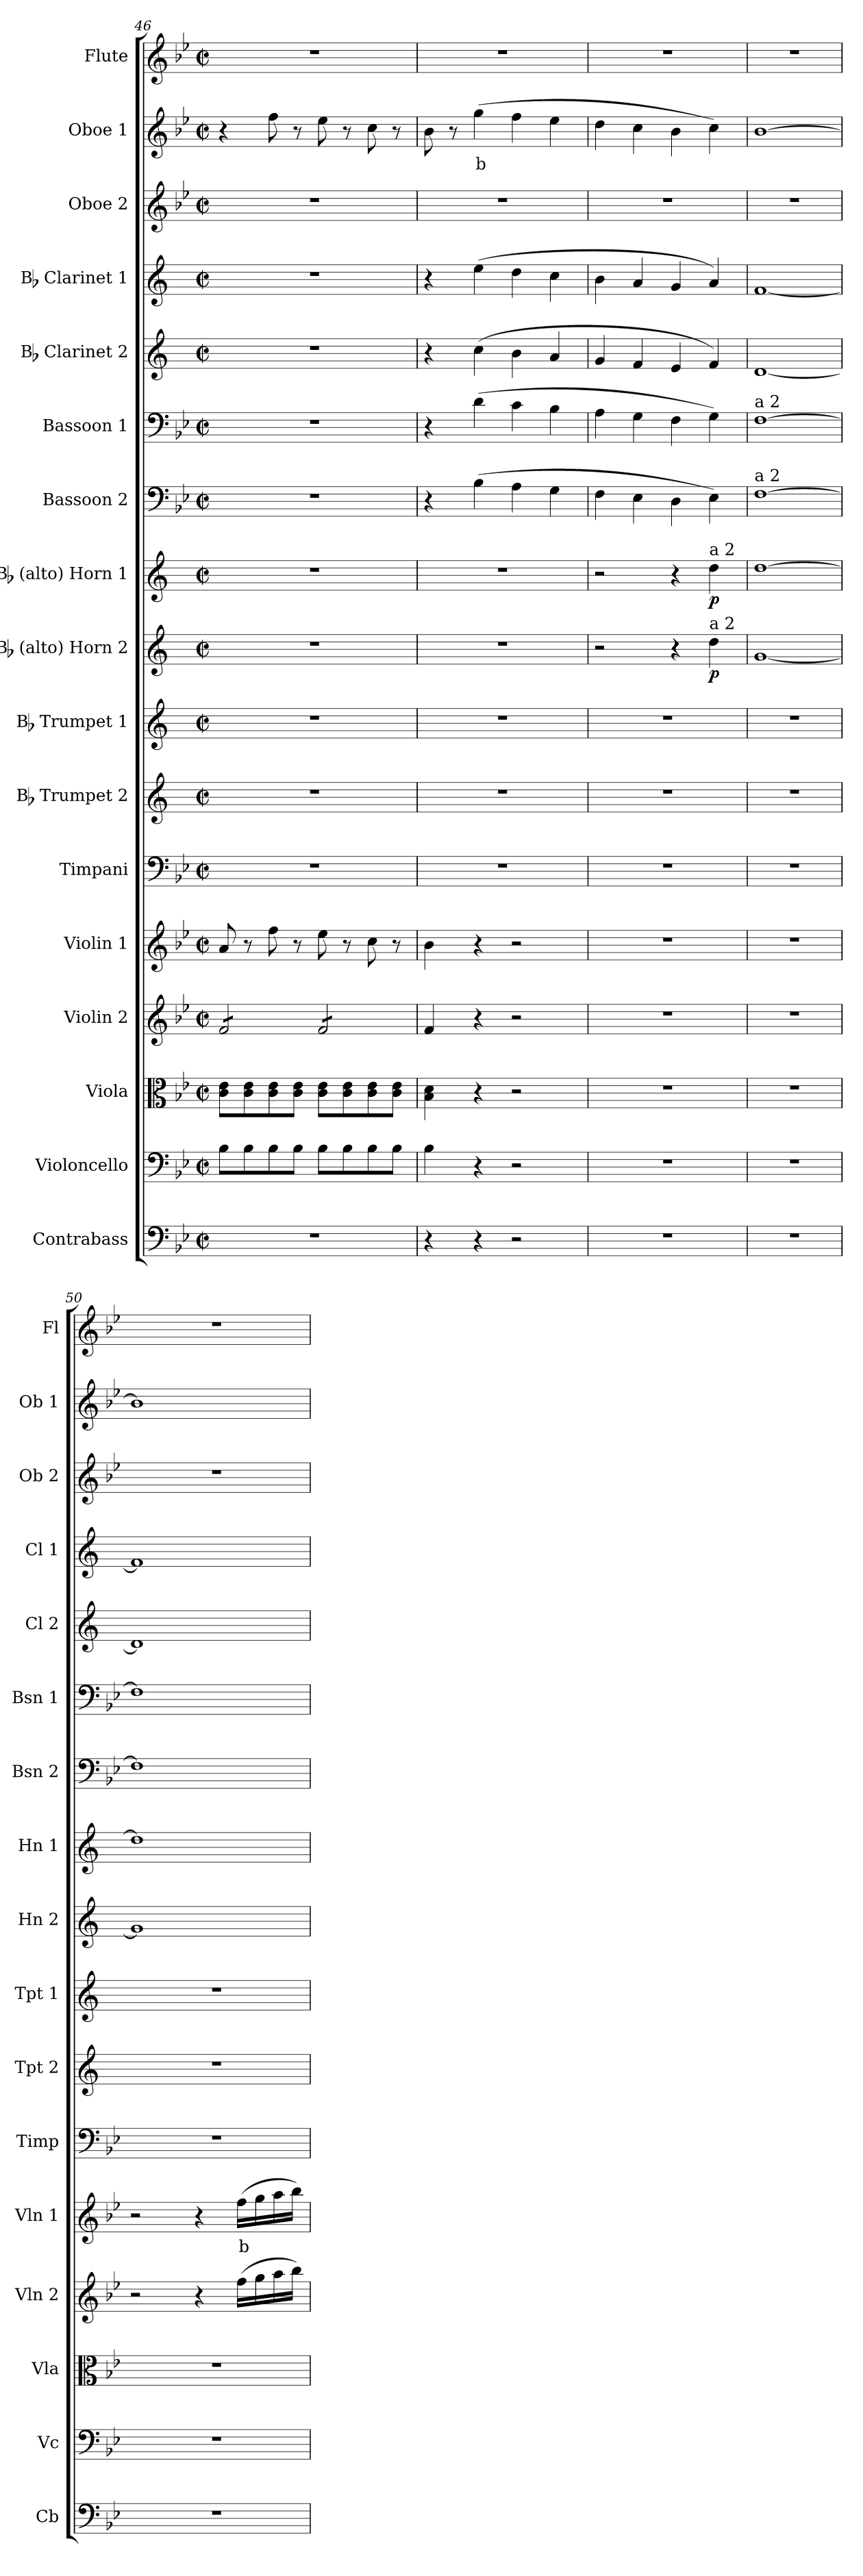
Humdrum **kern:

**kern	**kern	**kern	**kern	**kern	**text	**kern	**kern	**kern	**kern	**dynam	**kern	**dynam	**kern	**dynam	**kern	**dynam	**kern	**dynam	**kern	**dynam	**kern	**kern	**text	**dynam	**kern
*part17	*part16	*part15	*part14	*part13	*part13	*part12	*part11	*part10	*part9	*part9	*part8	*part8	*part7	*part7	*part6	*part6	*part5	*part5	*part4	*part4	*part3	*part2	*part2	*part2	*part1
*staff17	*staff16	*staff15	*staff14	*staff13	*staff13	*staff12	*staff11	*staff10	*staff9	*staff9	*staff8	*staff8	*staff7	*staff7	*staff6	*staff6	*staff5	*staff5	*staff4	*staff4	*staff3	*staff2	*staff2	*staff2	*staff1
*I"Contrabass	*I"Violoncello	*I"Viola	*I"Violin 2	*I"Violin 1	*	*I"Timpani	*I"Bb Trumpet 2	*I"Bb Trumpet 1	*I"Bb (alto) Horn 2	*	*I"Bb (alto) Horn 1	*	*I"Bassoon 2	*	*I"Bassoon 1	*	*I"Bb Clarinet 2	*	*I"Bb Clarinet 1	*	*I"Oboe 2	*I"Oboe 1	*	*	*I"Flute
*I'Cb	*I'Vc	*I'Vla	*I'Vln 2	*I'Vln 1	*	*I'Timp	*I'Tpt 2	*I'Tpt 1	*I'Hn 2	*	*I'Hn 1	*	*I'Bsn 2	*	*I'Bsn 1	*	*I'Cl 2	*	*I'Cl 1	*	*I'Ob 2	*I'Ob 1	*	*	*I'Fl
*clefF4	*clefF4	*clefC3	*clefG2	*clefG2	*	*clefF4	*clefG2	*clefG2	*clefG2	*	*clefG2	*	*clefF4	*	*clefF4	*	*clefG2	*	*clefG2	*	*clefG2	*clefG2	*	*	*clefG2
*ITrd7c12	*	*	*	*	*	*	*ITrd1c2	*ITrd1c2	*ITrd1c2	*	*ITrd1c2	*	*	*	*	*	*ITrd1c2	*	*ITrd1c2	*	*	*	*	*	*
*k[b-e-]	*k[b-e-]	*k[b-e-]	*k[b-e-]	*k[b-e-]	*	*k[b-e-]	*k[b-e-]	*k[b-e-]	*k[b-e-]	*	*k[b-e-]	*	*k[b-e-]	*	*k[b-e-]	*	*k[b-e-]	*	*k[b-e-]	*	*k[b-e-]	*k[b-e-]	*	*	*k[b-e-]
*M2/2	*M2/2	*M2/2	*M2/2	*M2/2	*	*M2/2	*M2/2	*M2/2	*M2/2	*	*M2/2	*	*M2/2	*	*M2/2	*	*M2/2	*	*M2/2	*	*M2/2	*M2/2	*	*	*M2/2
*met(c|)	*met(c|)	*met(c|)	*met(c|)	*met(c|)	*	*met(c|)	*met(c|)	*met(c|)	*met(c|)	*	*met(c|)	*	*met(c|)	*	*met(c|)	*	*met(c|)	*	*met(c|)	*	*met(c|)	*met(c|)	*	*	*met(c|)
=46	=46	=46	=46	=46	=46	=46	=46	=46	=46	=46	=46	=46	=46	=46	=46	=46	=46	=46	=46	=46	=46	=46	=46	=46	=46
*	*	*	*tremolo	*	*	*	*	*	*	*	*	*	*	*	*	*	*	*	*	*	*	*	*	*	*
1r	8B-\L	8c\ 8e-\L	8f/L	8a/	.	1r	1r	1r	1r	.	1r	.	1r	.	1r	.	1r	.	1r	.	1r	4r	.	.	1r
.	8B-\	8c\ 8e-\	8f/	8r	.	.	.	.	.	.	.	.	.	.	.	.	.	.	.	.	.	.	.	.	.
!	!	!	!	!	!	!	!	!	!	!	!	!	!	!	!	!	!	!	!	!	!	!	!	!LO:DY:b	!
!	!	!	!	!	!	!	!	!	!	!	!	!	!	!	!	!	!	!	!	!	!	!	!	!LO:DY:n=1:b	!
.	8B-\	8c\ 8e-\	8f/	8ff\	.	.	.	.	.	.	.	.	.	.	.	.	.	.	.	.	.	8ff\	.	p other-dynamics	.
.	8B-\J	8c\ 8e-\J	8f/J	8r	.	.	.	.	.	.	.	.	.	.	.	.	.	.	.	.	.	8r	.	.	.
.	8B-\L	8c\ 8e-\L	8f/L	8ee-\	.	.	.	.	.	.	.	.	.	.	.	.	.	.	.	.	.	8ee-\	.	.	.
.	8B-\	8c\ 8e-\	8f/	8r	.	.	.	.	.	.	.	.	.	.	.	.	.	.	.	.	.	8r	.	.	.
.	8B-\	8c\ 8e-\	8f/	8cc\	.	.	.	.	.	.	.	.	.	.	.	.	.	.	.	.	.	8cc\	.	.	.
.	8B-\J	8c\ 8e-\J	8f/J	8r	.	.	.	.	.	.	.	.	.	.	.	.	.	.	.	.	.	8r	.	.	.
*	*	*	*Xtremolo	*	*	*	*	*	*	*	*	*	*	*	*	*	*	*	*	*	*	*	*	*	*
=47	=47	=47	=47	=47	=47	=47	=47	=47	=47	=47	=47	=47	=47	=47	=47	=47	=47	=47	=47	=47	=47	=47	=47	=47	=47
4r	4B-\	4B-\ 4d\	4f/	4b-\	.	1r	1r	1r	1r	.	1r	.	4r	.	4r	.	4r	.	4r	.	1r	8b-\	.	.	1r
.	.	.	.	.	.	.	.	.	.	.	.	.	.	.	.	.	.	.	.	.	.	8r	.	.	.
!	!	!	!	!	!	!	!	!	!	!	!	!	!	!LO:DY:b	!	!	!	!	!	!	!	!	!LO:LY:b:color=#FF0000	!	!
!	!	!	!	!	!	!	!	!	!	!	!	!	!	!LO:DY:n=1:b	!	!LO:DY:b	!	!	!	!	!	!	!	!	!
!	!	!	!	!	!	!	!	!	!	!	!	!	!	!	!	!LO:DY:n=1:b	!	!LO:DY:b	!	!	!	!	!	!	!
!	!	!	!	!	!	!	!	!	!	!	!	!	!	!	!	!	!	!LO:DY:n=1:b	!	!LO:DY:b	!	!	!	!	!
!	!	!	!	!	!	!	!	!	!	!	!	!	!	!	!	!	!	!	!	!LO:DY:n=1:b	!	!	!	!	!
4r	4r	4r	4r	4r	.	.	.	.	.	.	.	.	(4B-\	p other-dynamics	(4d\	p other-dynamics	(4b-\	p other-dynamics	(4dd\	p other-dynamics	.	(4gg\	b	.	.
2r	2r	2r	2r	2r	.	.	.	.	.	.	.	.	4A\	.	4c\	.	4a\	.	4cc\	.	.	4ff\	.	.	.
.	.	.	.	.	.	.	.	.	.	.	.	.	4G\	.	4B-\	.	4g/	.	4b-\	.	.	4ee-\	.	.	.
=48	=48	=48	=48	=48	=48	=48	=48	=48	=48	=48	=48	=48	=48	=48	=48	=48	=48	=48	=48	=48	=48	=48	=48	=48	=48
1r	1r	1r	1r	1r	.	1r	1r	1r	2r	.	2r	.	4F\	.	4A\	.	4f/	.	4a\	.	1r	4dd\	.	.	1r
.	.	.	.	.	.	.	.	.	.	.	.	.	4E-\	.	4G\	.	4e-/	.	4g/	.	.	4cc\	.	.	.
.	.	.	.	.	.	.	.	.	4r	.	4r	.	4D\	.	4F\	.	4d/	.	4f/	.	.	4b-\	.	.	.
!	!	!	!	!	!	!	!	!	!	!	!LO:TX:a:t=a 2	!	!	!	!	!	!	!	!	!	!	!	!	!	!
!	!	!	!	!	!	!	!	!	!LO:TX:a:t=a 2	!	!	!	!	!	!	!	!	!	!	!	!	!	!	!	!
!	!	!	!	!	!	!	!	!	!	!LO:DY:b	!	!LO:DY:b	!	!	!	!	!	!	!	!	!	!	!	!	!
.	.	.	.	.	.	.	.	.	4cc\	p	4cc\	p	4E-\)	.	4G\)	.	4e-/)	.	4g/)	.	.	4cc\)	.	.	.
=49	=49	=49	=49	=49	=49	=49	=49	=49	=49	=49	=49	=49	=49	=49	=49	=49	=49	=49	=49	=49	=49	=49	=49	=49	=49
!	!	!	!	!	!	!	!	!	!	!	!	!	!	!	!LO:TX:a:t=a 2	!	!	!	!	!	!	!	!	!	!
!	!	!	!	!	!	!	!	!	!	!	!	!	!LO:TX:a:t=a 2	!	!	!	!	!	!	!	!	!	!	!	!
1r	1r	1r	1r	1r	.	1r	1r	1r	[1f	.	[1cc	.	[1F	.	[1F	.	[1c	.	[1e-	.	1r	[1b-	.	.	1r
=50	=50	=50	=50	=50	=50	=50	=50	=50	=50	=50	=50	=50	=50	=50	=50	=50	=50	=50	=50	=50	=50	=50	=50	=50	=50
1r	1r	1r	2r	2r	.	1r	1r	1r	1f]	.	1cc]	.	1F]	.	1F]	.	1c]	.	1e-]	.	1r	1b-]	.	.	1r
.	.	.	4r	4r	.	.	.	.	.	.	.	.	.	.	.	.	.	.	.	.	.	.	.	.	.
!	!	!	!	!	!LO:LY:b:color=#FF0000	!	!	!	!	!	!	!	!	!	!	!	!	!	!	!	!	!	!	!	!
.	.	.	(16ff\LL	(16ff\LL	b	.	.	.	.	.	.	.	.	.	.	.	.	.	.	.	.	.	.	.	.
.	.	.	16gg\	16gg\	.	.	.	.	.	.	.	.	.	.	.	.	.	.	.	.	.	.	.	.	.
.	.	.	16aa\	16aa\	.	.	.	.	.	.	.	.	.	.	.	.	.	.	.	.	.	.	.	.	.
.	.	.	16bb-\JJ)	16bb-\JJ)	.	.	.	.	.	.	.	.	.	.	.	.	.	.	.	.	.	.	.	.	.
=	=	=	=	=	=	=	=	=	=	=	=	=	=	=	=	=	=	=	=	=	=	=	=	=	=
*-	*-	*-	*-	*-	*-	*-	*-	*-	*-	*-	*-	*-	*-	*-	*-	*-	*-	*-	*-	*-	*-	*-	*-	*-	*-
